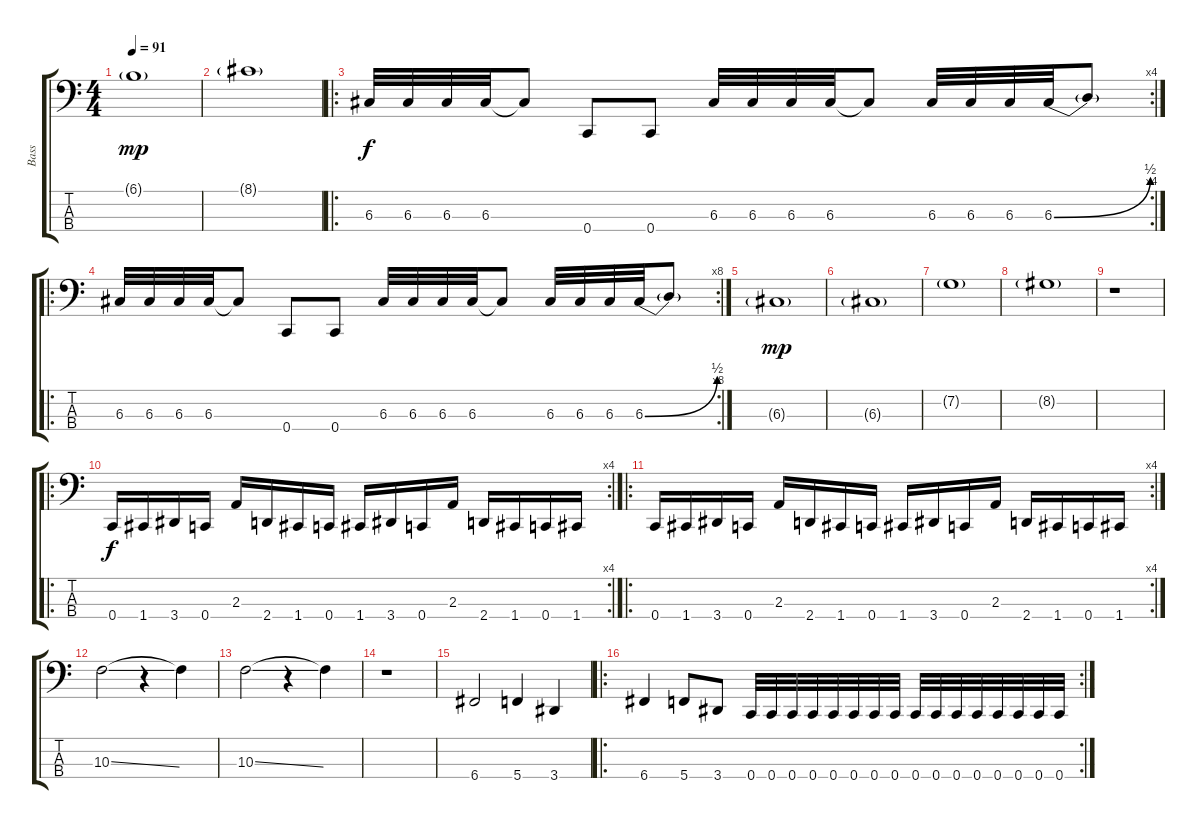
\track ("Bass" "Bass") {instrument electricbasspick}
\staff {score tabs}
\tuning (F2 C2 G1 C1) {hide}
\ts (4 4)
\tempo 91
\clef f4
\ks c
6.1{g}.1{dy mp} |
8.1{g}.1 |
\ro
\rc 4
6.3.32{dy f} 6.3.32 6.3.32 6.3.32 6.3{t}.8 0.4.8 0.4.8 6.3.32 6.3.32 6.3.32 6.3.32 6.3{t}.8 6.3.32 6.3.32 6.3.32 6.3{be (bend 0 0 60 2)}.32 6.3{t}.8 |
\ro
\rc 8
6.3.32 6.3.32 6.3.32 6.3.32 6.3{t}.8 0.4.8 0.4.8 6.3.32 6.3.32 6.3.32 6.3.32 6.3{t}.8 6.3.32 6.3.32 6.3.32 6.3{be (bend 0 0 60 2)}.32 6.3{t}.8 |
6.3{g}.1{dy mp} |
6.3{g}.1 |
7.2{g}.1 |
8.2{g}.1 |
r.1 |
\ro
\rc 4
0.4.16{dy f} 1.4.16 3.4.16 0.4.16 2.3.16 2.4.16 1.4.16 0.4.16 1.4.16 3.4.16 0.4.16 2.3.16 2.4.16 1.4.16 0.4.16 1.4.16 |
\ro
\rc 4
0.4.16 1.4.16 3.4.16 0.4.16 2.3.16 2.4.16 1.4.16 0.4.16 1.4.16 3.4.16 0.4.16 2.3.16 2.4.16 1.4.16 0.4.16 1.4.16 |
10.3{ss}.2 r.4 10.3{t}.4 |
10.3{ss}.2 r.4 10.3{t}.4 |
r.1 |
6.4.2 5.4.4 3.4.4 |
\ro
\rc 2
6.4.4 5.4.8 3.4.8 0.4.32 0.4.32 0.4.32 0.4.32 0.4.32 0.4.32 0.4.32 0.4.32 0.4.32 0.4.32 0.4.32 0.4.32 0.4.32 0.4.32 0.4.32 0.4.32
